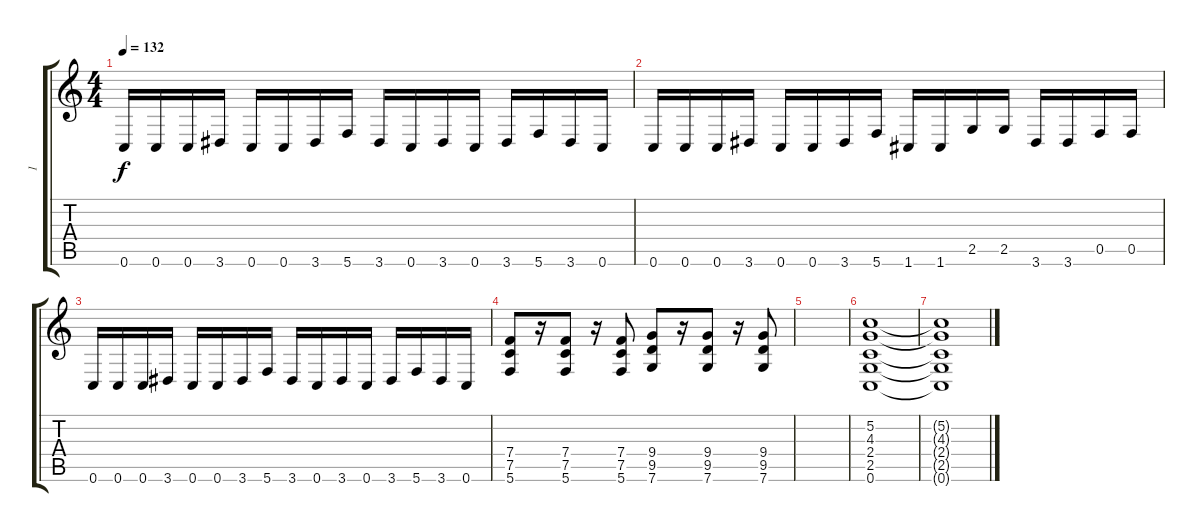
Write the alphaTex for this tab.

\track ("1" "1") {instrument overdrivenguitar}
\staff {score tabs}
\tuning (C4 G3 Eb3 Bb2 F2 C2) {hide}
\ts (4 4)
\tempo 132
\clef g2
\ks c
0.6.16{dy f} 0.6.16 0.6.16 3.6.16 0.6.16 0.6.16 3.6.16 5.6.16 3.6.16 0.6.16 3.6.16 0.6.16 3.6.16 5.6.16 3.6.16 0.6.16 |
0.6.16 0.6.16 0.6.16 3.6.16 0.6.16 0.6.16 3.6.16 5.6.16 1.6.16 1.6.16 2.5.16 2.5.16 3.6.16 3.6.16 0.5.16 0.5.16 |
0.6.16 0.6.16 0.6.16 3.6.16 0.6.16 0.6.16 3.6.16 5.6.16 3.6.16 0.6.16 3.6.16 0.6.16 3.6.16 5.6.16 3.6.16 0.6.16 |
(7.4 7.5 5.6).8 r.16 (7.4 7.5 5.6).8 r.16 (7.4 7.5 5.6).8 (9.4 9.5 7.6).8 r.16 (9.4 9.5 7.6).8 r.16 (9.4 9.5 7.6).8 |
|
(5.2 4.3 2.4 2.5 0.6).1 |
(5.2{t} 4.3{t} 2.4{t} 2.5{t} 0.6{t}).1
